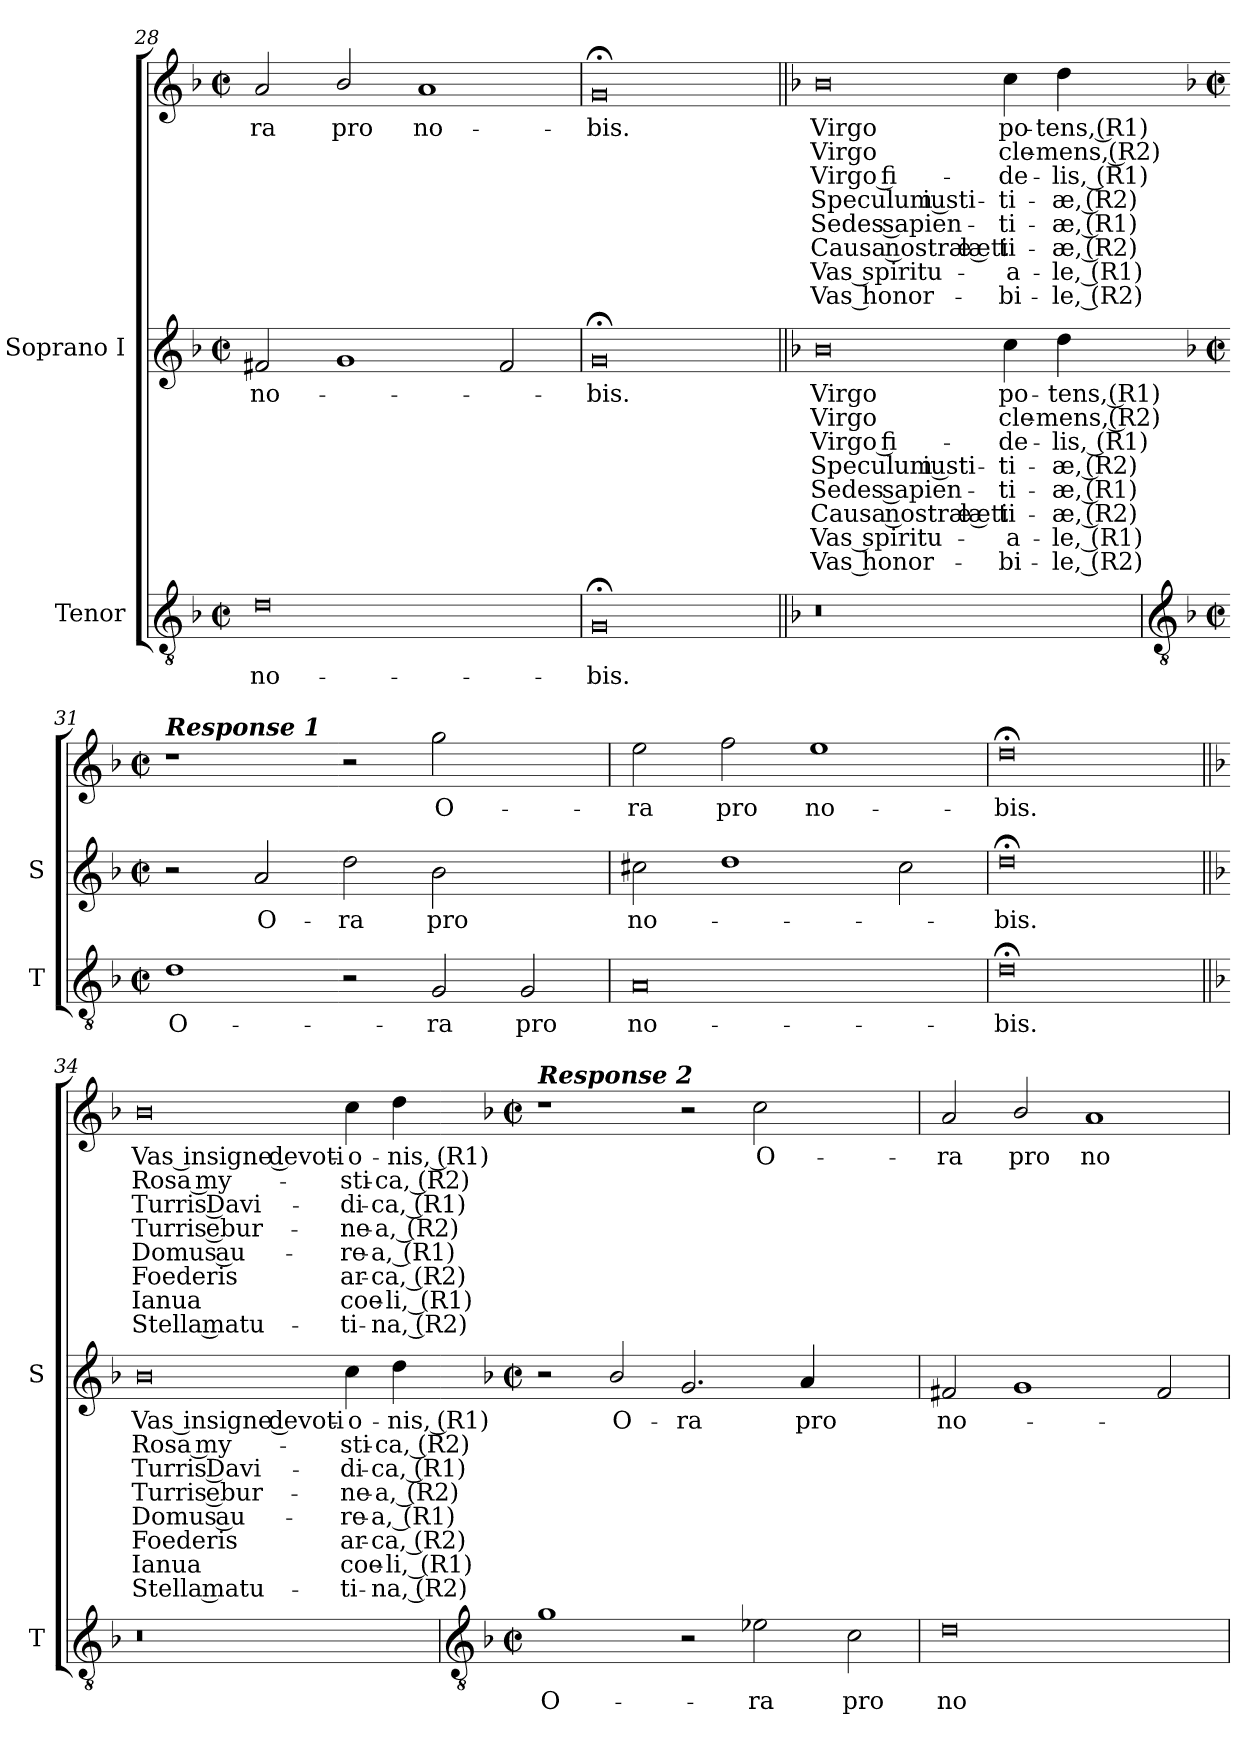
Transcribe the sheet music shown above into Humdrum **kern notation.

**kern	**text	**kern	**text	**text	**text	**text	**text	**text	**text	**text	**kern	**text	**text	**text	**text	**text	**text	**text	**text
*part2	*part2	*part1	*part1	*part1	*part1	*part1	*part1	*part1	*part1	*part1	*part1	*part1	*part1	*part1	*part1	*part1	*part1	*part1	*part1
*staff3	*staff3	*staff2	*staff2	*staff2	*staff2	*staff2	*staff2	*staff2	*staff2	*staff2	*staff1	*staff1	*staff1	*staff1	*staff1	*staff1	*staff1	*staff1	*staff1
*I"Tenor	*	*I"Soprano I	*	*	*	*	*	*	*	*	*	*	*	*	*	*	*	*	*
*I'T	*	*I'S	*	*	*	*	*	*	*	*	*	*	*	*	*	*	*	*	*
*clefGv2	*	*clefG2	*	*	*	*	*	*	*	*	*clefG2	*	*	*	*	*	*	*	*
*k[b-]	*	*k[b-]	*	*	*	*	*	*	*	*	*k[b-]	*	*	*	*	*	*	*	*
*F:	*	*F:	*	*	*	*	*	*	*	*	*F:	*	*	*	*	*	*	*	*
*M4/2	*	*M4/2	*	*	*	*	*	*	*	*	*M4/2	*	*	*	*	*	*	*	*
*met(c|)	*	*met(c|)	*	*	*	*	*	*	*	*	*met(c|)	*	*	*	*	*	*	*	*
=28	=28	=28	=28	=28	=28	=28	=28	=28	=28	=28	=28	=28	=28	=28	=28	=28	=28	=28	=28
!	!LO:LY:b	!	!LO:LY:b	!	!	!	!	!	!	!	!	!LO:LY:b	!	!	!	!	!	!	!
0d	no-	2f#X	-no-	.	.	.	.	.	.	.	2a	ra	.	.	.	.	.	.	.
!	!	!	!	!	!	!	!	!	!	!	!	!LO:LY:b	!	!	!	!	!	!	!
.	.	1g	.	.	.	.	.	.	.	.	2b-/	pro	.	.	.	.	.	.	.
!	!	!	!	!	!	!	!	!	!	!	!	!LO:LY:b	!	!	!	!	!	!	!
.	.	.	.	.	.	.	.	.	.	.	1a	no-	.	.	.	.	.	.	.
.	.	2f#	.	.	.	.	.	.	.	.	.	.	.	.	.	.	.	.	.
=29	=29	=29	=29	=29	=29	=29	=29	=29	=29	=29	=29	=29	=29	=29	=29	=29	=29	=29	=29
!	!LO:LY:b	!	!LO:LY:b	!	!	!	!	!	!	!	!	!LO:LY:b	!	!	!	!	!	!	!
0G;<	-bis.	0g;<	bis.	.	.	.	.	.	.	.	0g;<	bis.	.	.	.	.	.	.	.
!!LO:LB:g=z
=30||	=30||	=30||	=30||	=30||	=30||	=30||	=30||	=30||	=30||	=30||	=30||	=30||	=30||	=30||	=30||	=30||	=30||	=30||	=30||
*	*	*k[b-]	*	*	*	*	*	*	*	*	*k[b-]	*	*	*	*	*	*	*	*
*	*	*F:	*	*	*	*	*	*	*	*	*F:	*	*	*	*	*	*	*	*
!	!	!	!LO:LY:b	!LO:LY:b	!LO:LY:b	!LO:LY:b	!LO:LY:b	!LO:LY:b	!LO:LY:b	!LO:LY:b	!	!LO:LY:b	!LO:LY:b	!LO:LY:b	!LO:LY:b	!LO:LY:b	!LO:LY:b	!LO:LY:b	!LO:LY:b
0r	.	0b-	Virgo	Virgo	Virgo fi-	-Speculum iusti-	-Sedes sapien-	-Causa nostræ læti-	-Vas spiritu-	-Vas honor-	0b-	Virgo	Virgo	Virgo fi-	-Speculum iusti-	-Sedes sapien-	-Causa nostræ læti-	-Vas spiritu-	-Vas honor-
!	!	!	!LO:LY:b	!LO:LY:b	!LO:LY:b	!LO:LY:b	!LO:LY:b	!LO:LY:b	!LO:LY:b	!LO:LY:b	!	!LO:LY:b	!LO:LY:b	!LO:LY:b	!LO:LY:b	!LO:LY:b	!LO:LY:b	!LO:LY:b	!LO:LY:b
2ryy	.	4cc	-po-	-cle-	-de-	-ti-	-ti-	-ti-	-a-	-bi-	4cc	-po-	-cle-	-de-	-ti-	-ti-	-ti-	-a-	-bi-
!	!	!	!LO:LY:b	!LO:LY:b	!LO:LY:b	!LO:LY:b	!LO:LY:b	!LO:LY:b	!LO:LY:b	!LO:LY:b	!	!LO:LY:b	!LO:LY:b	!LO:LY:b	!LO:LY:b	!LO:LY:b	!LO:LY:b	!LO:LY:b	!LO:LY:b
.	.	4dd	-tens, (R1)	mens, (R2)	lis, (R1)	æ, (R2)	æ, (R1)	æ, (R2)	le, (R1)	le, (R2)	4dd	-tens, (R1)	mens, (R2)	lis, (R1)	æ, (R2)	æ, (R1)	æ, (R2)	le, (R1)	le, (R2)
!!LO:LB:g=z
=31	=31-	=31-	=31-	=31-	=31-	=31-	=31-	=31-	=31-	=31-	=31-	=31-	=31-	=31-	=31-	=31-	=31-	=31-	=31-
*clefGv2	*	*	*	*	*	*	*	*	*	*	*	*	*	*	*	*	*	*	*
*k[b-]	*	*k[b-]	*	*	*	*	*	*	*	*	*k[b-]	*	*	*	*	*	*	*	*
*F:	*	*F:	*	*	*	*	*	*	*	*	*F:	*	*	*	*	*	*	*	*
*M4/2	*	*M4/2	*	*	*	*	*	*	*	*	*M4/2	*	*	*	*	*	*	*	*
*met(c|)	*	*met(c|)	*	*	*	*	*	*	*	*	*met(c|)	*	*	*	*	*	*	*	*
!	!	!	!	!	!	!	!	!	!	!	!LO:TX:a:Bi:t=Response 1	!	!	!	!	!	!	!	!
!	!LO:LY:b	!	!	!	!	!	!	!	!	!	!	!	!	!	!	!	!	!	!
1d	O-	2r	.	.	.	.	.	.	.	.	1r	.	.	.	.	.	.	.	.
!	!	!	!LO:LY:b	!	!	!	!	!	!	!	!	!	!	!	!	!	!	!	!
.	.	2a	-O-	.	.	.	.	.	.	.	.	.	.	.	.	.	.	.	.
!	!	!	!LO:LY:b	!	!	!	!	!	!	!	!	!	!	!	!	!	!	!	!
2r	.	2dd	-ra	.	.	.	.	.	.	.	2r	.	.	.	.	.	.	.	.
!	!LO:LY:b	!	!LO:LY:b	!	!	!	!	!	!	!	!	!LO:LY:b	!	!	!	!	!	!	!
2G	-ra	2b-	pro	.	.	.	.	.	.	.	2gg	O-	.	.	.	.	.	.	.
!	!LO:LY:b	!	!	!	!	!	!	!	!	!	!	!	!	!	!	!	!	!	!
2G	pro	2ryy	.	.	.	.	.	.	.	.	2ryy	.	.	.	.	.	.	.	.
=32	=32	=32	=32	=32	=32	=32	=32	=32	=32	=32	=32	=32	=32	=32	=32	=32	=32	=32	=32
!	!LO:LY:b	!	!LO:LY:b	!	!	!	!	!	!	!	!	!LO:LY:b	!	!	!	!	!	!	!
0A	no-	2cc#X	-no-	.	.	.	.	.	.	.	2ee	ra	.	.	.	.	.	.	.
!	!	!	!	!	!	!	!	!	!	!	!	!LO:LY:b	!	!	!	!	!	!	!
.	.	1dd	.	.	.	.	.	.	.	.	2ff	pro	.	.	.	.	.	.	.
!	!	!	!	!	!	!	!	!	!	!	!	!LO:LY:b	!	!	!	!	!	!	!
.	.	.	.	.	.	.	.	.	.	.	1ee	no-	.	.	.	.	.	.	.
.	.	2cc#	.	.	.	.	.	.	.	.	.	.	.	.	.	.	.	.	.
=33	=33	=33	=33	=33	=33	=33	=33	=33	=33	=33	=33	=33	=33	=33	=33	=33	=33	=33	=33
!	!LO:LY:b	!	!LO:LY:b	!	!	!	!	!	!	!	!	!LO:LY:b	!	!	!	!	!	!	!
0d;<	-bis.	0dd;<	bis.	.	.	.	.	.	.	.	0dd;<	bis.	.	.	.	.	.	.	.
!!LO:LB:g=z
=34||	=34||	=34||	=34||	=34||	=34||	=34||	=34||	=34||	=34||	=34||	=34||	=34||	=34||	=34||	=34||	=34||	=34||	=34||	=34||
*	*	*k[b-]	*	*	*	*	*	*	*	*	*k[b-]	*	*	*	*	*	*	*	*
*	*	*F:	*	*	*	*	*	*	*	*	*F:	*	*	*	*	*	*	*	*
!	!	!	!LO:LY:b	!LO:LY:b	!LO:LY:b	!LO:LY:b	!LO:LY:b	!LO:LY:b	!LO:LY:b	!LO:LY:b	!	!LO:LY:b	!LO:LY:b	!LO:LY:b	!LO:LY:b	!LO:LY:b	!LO:LY:b	!LO:LY:b	!LO:LY:b
0r	.	0b-	Vas insigne devoti-	-Rosa my-	-Turris Davi-	-Turris ebur-	-Domus au-	-Foederis	Ianua	Stella matu-	0b-	Vas insigne devoti-	-Rosa my-	-Turris Davi-	-Turris ebur-	-Domus au-	-Foederis	Ianua	Stella matu-
!	!	!	!LO:LY:b	!LO:LY:b	!LO:LY:b	!LO:LY:b	!LO:LY:b	!LO:LY:b	!LO:LY:b	!LO:LY:b	!	!LO:LY:b	!LO:LY:b	!LO:LY:b	!LO:LY:b	!LO:LY:b	!LO:LY:b	!LO:LY:b	!LO:LY:b
2ryy	.	4cc	-o-	-sti-	-di-	-ne-	-re-	-ar-	-coe-	-ti-	4cc	-o-	-sti-	-di-	-ne-	-re-	-ar-	-coe-	-ti-
!	!	!	!LO:LY:b	!LO:LY:b	!LO:LY:b	!LO:LY:b	!LO:LY:b	!LO:LY:b	!LO:LY:b	!LO:LY:b	!	!LO:LY:b	!LO:LY:b	!LO:LY:b	!LO:LY:b	!LO:LY:b	!LO:LY:b	!LO:LY:b	!LO:LY:b
.	.	4dd	-nis, (R1)	ca, (R2)	ca, (R1)	a, (R2)	a, (R1)	ca, (R2)	li, (R1)	na, (R2)	4dd	-nis, (R1)	ca, (R2)	ca, (R1)	a, (R2)	a, (R1)	ca, (R2)	li, (R1)	na, (R2)
!!LO:LB:g=z
=35	=35-	=35-	=35-	=35-	=35-	=35-	=35-	=35-	=35-	=35-	=35-	=35-	=35-	=35-	=35-	=35-	=35-	=35-	=35-
*clefGv2	*	*	*	*	*	*	*	*	*	*	*	*	*	*	*	*	*	*	*
*k[b-]	*	*k[b-]	*	*	*	*	*	*	*	*	*k[b-]	*	*	*	*	*	*	*	*
*F:	*	*F:	*	*	*	*	*	*	*	*	*F:	*	*	*	*	*	*	*	*
*M4/2	*	*M4/2	*	*	*	*	*	*	*	*	*M4/2	*	*	*	*	*	*	*	*
*met(c|)	*	*met(c|)	*	*	*	*	*	*	*	*	*met(c|)	*	*	*	*	*	*	*	*
!	!	!	!	!	!	!	!	!	!	!	!LO:TX:a:Bi:t=Response 2	!	!	!	!	!	!	!	!
!	!LO:LY:b	!	!	!	!	!	!	!	!	!	!	!	!	!	!	!	!	!	!
1g	O-	2r	.	.	.	.	.	.	.	.	1r	.	.	.	.	.	.	.	.
!	!	!	!LO:LY:b	!	!	!	!	!	!	!	!	!	!	!	!	!	!	!	!
.	.	2b-/	-O-	.	.	.	.	.	.	.	.	.	.	.	.	.	.	.	.
!	!	!	!LO:LY:b	!	!	!	!	!	!	!	!	!	!	!	!	!	!	!	!
2r	.	2.g	-ra	.	.	.	.	.	.	.	2r	.	.	.	.	.	.	.	.
!	!LO:LY:b	!	!	!	!	!	!	!	!	!	!	!LO:LY:b	!	!	!	!	!	!	!
2e-X	-ra	.	.	.	.	.	.	.	.	.	2cc	O-	.	.	.	.	.	.	.
!	!	!	!LO:LY:b	!	!	!	!	!	!	!	!	!	!	!	!	!	!	!	!
.	.	4a	pro	.	.	.	.	.	.	.	.	.	.	.	.	.	.	.	.
!	!LO:LY:b	!	!	!	!	!	!	!	!	!	!	!	!	!	!	!	!	!	!
2c	pro	2ryy	.	.	.	.	.	.	.	.	2ryy	.	.	.	.	.	.	.	.
=36	=36	=36	=36	=36	=36	=36	=36	=36	=36	=36	=36	=36	=36	=36	=36	=36	=36	=36	=36
!	!LO:LY:b	!	!LO:LY:b	!	!	!	!	!	!	!	!	!LO:LY:b	!	!	!	!	!	!	!
0d	no-	2f#X	-no-	.	.	.	.	.	.	.	2a	ra	.	.	.	.	.	.	.
!	!	!	!	!	!	!	!	!	!	!	!	!LO:LY:b	!	!	!	!	!	!	!
.	.	1g	.	.	.	.	.	.	.	.	2b-/	pro	.	.	.	.	.	.	.
!	!	!	!	!	!	!	!	!	!	!	!	!LO:LY:b	!	!	!	!	!	!	!
.	.	.	.	.	.	.	.	.	.	.	1a	no-	.	.	.	.	.	.	.
.	.	2f#	.	.	.	.	.	.	.	.	.	.	.	.	.	.	.	.	.
=	=	=	=	=	=	=	=	=	=	=	=	=	=	=	=	=	=	=	=
*-	*-	*-	*-	*-	*-	*-	*-	*-	*-	*-	*-	*-	*-	*-	*-	*-	*-	*-	*-
